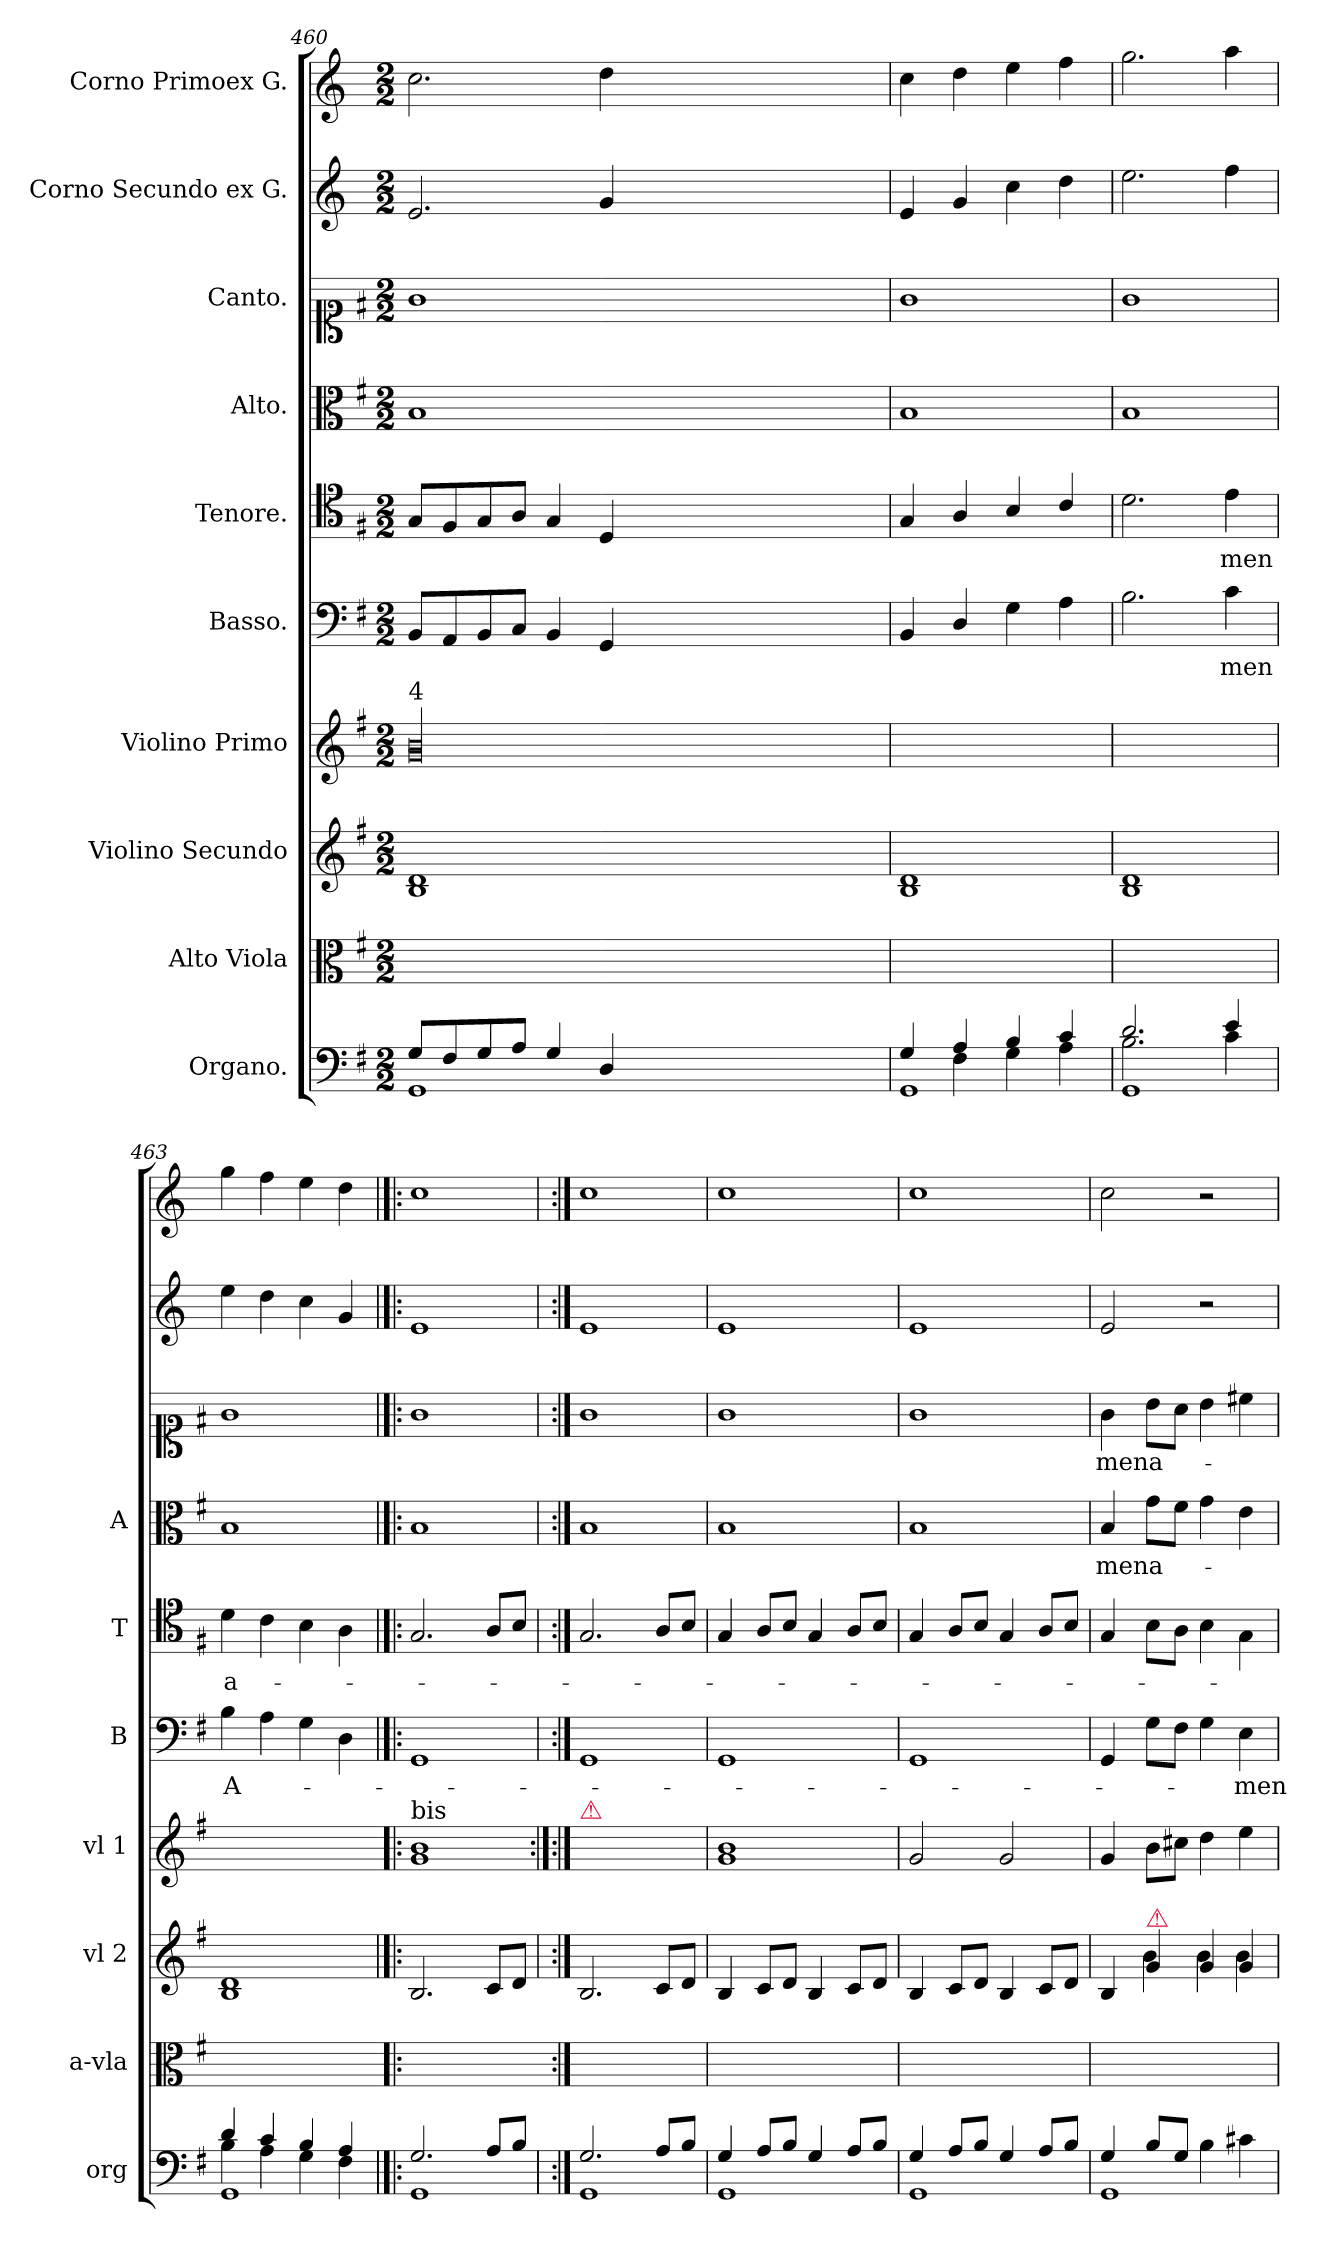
**kern	**kern	**kern	**kern	**kern	**text	**kern	**text	**kern	**text	**kern	**text	**kern	**kern
*part10	*part9	*part8	*part7	*part6	*part6	*part5	*part5	*part4	*part4	*part3	*part3	*part2	*part1
*staff10	*staff9	*staff8	*staff7	*staff6	*staff6	*staff5	*staff5	*staff4	*staff4	*staff3	*staff3	*staff2	*staff1
*I"Organo.	*I"Alto Viola	*I"Violino Secundo	*I"Violino Primo	*I"Basso.	*	*I"Tenore.	*	*I"Alto.	*	*I"Canto.	*	*I"Corno Secundo ex G.	*I"Corno Primoex G.
*I'org	*I'a-vla	*I'vl 2	*I'vl 1	*I'B	*	*I'T	*	*I'A	*	*	*	*	*
*clefF4	*clefC3	*clefG2	*clefG2	*clefF4	*	*clefC4	*	*clefC3	*	*clefC1	*	*clefG2	*clefG2
*	*	*	*	*	*	*	*	*	*	*	*	*ITrd3c5	*ITrd3c5
*k[f#]	*k[f#]	*k[f#]	*k[f#]	*k[f#]	*	*k[f#]	*	*k[f#]	*	*k[f#]	*	*k[f#]	*k[f#]
*G:	*	*G:	*G:	*G:	*	*G:	*	*G:	*	*G:	*	*G:	*G:
*M2/2	*M2/2	*M2/2	*M2/2	*M2/2	*	*M2/2	*	*M2/2	*	*M2/2	*	*M2/2	*M2/2
=460	=460	=460	=460	=460	=460	=460	=460	=460	=460	=460	=460	=460	=460
*^	*	*	*	*	*	*	*	*	*	*	*	*	*
!	!	!	!	!LO:TX:a:t=4	!	!	!	!	!	!	!	!	!	!
8G/L	1GG	1ryy	1B 1d	00g 00b	8BB/L	.	8G/L	.	1B	.	1g	.	2.B/	2.g\
8F#/	.	.	.	.	8AA/	.	8F#/	.	.	.	.	.	.	.
8G/	.	.	.	.	8BB/	.	8G/	.	.	.	.	.	.	.
8A/J	.	.	.	.	8C/J	.	8A/J	.	.	.	.	.	.	.
4G/	.	.	.	.	4BB/	.	4G/	.	.	.	.	.	.	.
4D/	.	.	.	.	4GG/	.	4D/	.	.	.	.	.	4d/	4a\
0.ryy	0.ryy	0.ryy	0.ryy	.	0.ryy	.	0.ryy	.	0.ryy	.	0.ryy	.	0.ryy	0.ryy
=461	=461	=461	=461	=461	=461	=461	=461	=461	=461	=461	=461	=461	=461	=461
*	*^	*	*	*	*	*	*	*	*	*	*	*	*	*
4G/	4rEEyy	1GG	1ryy	1B 1d	1ryy	4BB/	.	4G/	.	1B	.	1g	.	4B/	4g\
4A/	4F#\	.	.	.	.	4D/	.	4A/	.	.	.	.	.	4d/	4a\
4B/	4G\	.	.	.	.	4G\	.	4B/	.	.	.	.	.	4g\	4b\
4c/	4A\	.	.	.	.	4A\	.	4c/	.	.	.	.	.	4a\	4cc\
=462	=462	=462	=462	=462	=462	=462	=462	=462	=462	=462	=462	=462	=462	=462	=462
2.d/	2.B\	1GG	1ryy	1B 1d	1ryy	2.B\	.	2.d\	.	1B	.	1g	.	2.b\	2.dd\
4e/	4c\	.	.	.	.	4c\	-men	4e\	-men	.	.	.	.	4cc\	4ee\
=463	=463	=463	=463	=463	=463	=463	=463	=463	=463	=463	=463	=463	=463	=463	=463
4d/	4B\	1GG	1ryy	1B 1d	1ryy	4B\	A-	4d\	a-	1B	.	1g	.	4b\	4dd\
4c/	4A\	.	.	.	.	4A\	.	4c\	.	.	.	.	.	4a\	4cc\
4B/	4G\	.	.	.	.	4G\	.	4B\	.	.	.	.	.	4g\	4b\
4A/	4F#\	.	.	.	.	4D\	.	4A\	.	.	.	.	.	4d/	4a\
*	*v	*v	*	*	*	*	*	*	*	*	*	*	*	*	*
=464	=464	=464	=464	=464!|:	=464	=464	=464	=464	=464	=464	=464	=464	=464	=464
!	!	!	!	!LO:TX:a:t=bis	!	!	!	!	!	!	!	!	!	!
2.G/	1GG	1ryy	2.B/	1g 1b	1GG	.	2.G/	.	1B	.	1g	.	1B	1g
8A/L	.	.	8c/L	.	.	.	8A/L	.	.	.	.	.	.	.
8B/J	.	.	8d/J	.	.	.	8B/J	.	.	.	.	.	.	.
=465	=465	=465	=465	=465:|!	=465	=465	=465	=465	=465	=465	=465	=465	=465	=465
!	!	!	!	!LO:TX:a:color=crimson:t=⚠	!	!	!	!	!	!	!	!	!	!
2.G/	1GG	1ryy	2.B/	1gyy 1byy	1GG	.	2.G/	.	1B	.	1g	.	1B	1g
8A/L	.	.	8c/L	.	.	.	8A/L	.	.	.	.	.	.	.
8B/J	.	.	8d/J	.	.	.	8B/J	.	.	.	.	.	.	.
=466	=466	=466	=466	=466	=466	=466	=466	=466	=466	=466	=466	=466	=466	=466
4G/	1GG	1ryy	4B/	1g 1b	1GG	.	4G/	.	1B	.	1g	.	1B	1g
8A/L	.	.	8c/L	.	.	.	8A/L	.	.	.	.	.	.	.
8B/J	.	.	8d/J	.	.	.	8B/J	.	.	.	.	.	.	.
4G/	.	.	4B/	.	.	.	4G/	.	.	.	.	.	.	.
8A/L	.	.	8c/L	.	.	.	8A/L	.	.	.	.	.	.	.
8B/J	.	.	8d/J	.	.	.	8B/J	.	.	.	.	.	.	.
=467	=467	=467	=467	=467	=467	=467	=467	=467	=467	=467	=467	=467	=467	=467
4G/	1GG	1ryy	4B/	2g/	1GG	.	4G/	.	1B	.	1g	.	1B	1g
8A/L	.	.	8c/L	.	.	.	8A/L	.	.	.	.	.	.	.
8B/J	.	.	8d/J	.	.	.	8B/J	.	.	.	.	.	.	.
4G/	.	.	4B/	2g/	.	.	4G/	.	.	.	.	.	.	.
8A/L	.	.	8c/L	.	.	.	8A/L	.	.	.	.	.	.	.
8B/J	.	.	8d/J	.	.	.	8B/J	.	.	.	.	.	.	.
=468	=468	=468	=468	=468	=468	=468	=468	=468	=468	=468	=468	=468	=468	=468
*	*	*	*^	*	*	*	*	*	*	*	*	*	*	*
4G/	1GG	1ryy	4B/	4rcyy	4g/	4GG/	.	4G/	.	4B/	-men	4g\	-men	2B/	2g\
!	!	!	!LO:TX:a:color=crimson:t=⚠	!	!	!	!	!	!	!	!	!	!	!	!
8B/L	.	.	4g/	4b\	8b\L	8G\L	.	8B\L	.	8g\L	a-	8b\L	a-	.	.
8G/J	.	.	.	.	8cc#X\J	8F#\J	.	8A\J	.	8f#\J	.	8a\J	.	.	.
4B\	.	.	4g/	4b\	4dd\	4G\	.	4B\	.	4g\	.	4b\	.	2r	2r
4c#X\	.	.	4g/	4b\	4ee\	4E\	-men	4G\	.	4e\	.	4cc#X\	.	.	.
*v	*v	*	*v	*v	*	*	*	*	*	*	*	*	*	*	*
=	=	=	=	=	=	=	=	=	=	=	=	=	=
*-	*-	*-	*-	*-	*-	*-	*-	*-	*-	*-	*-	*-	*-
